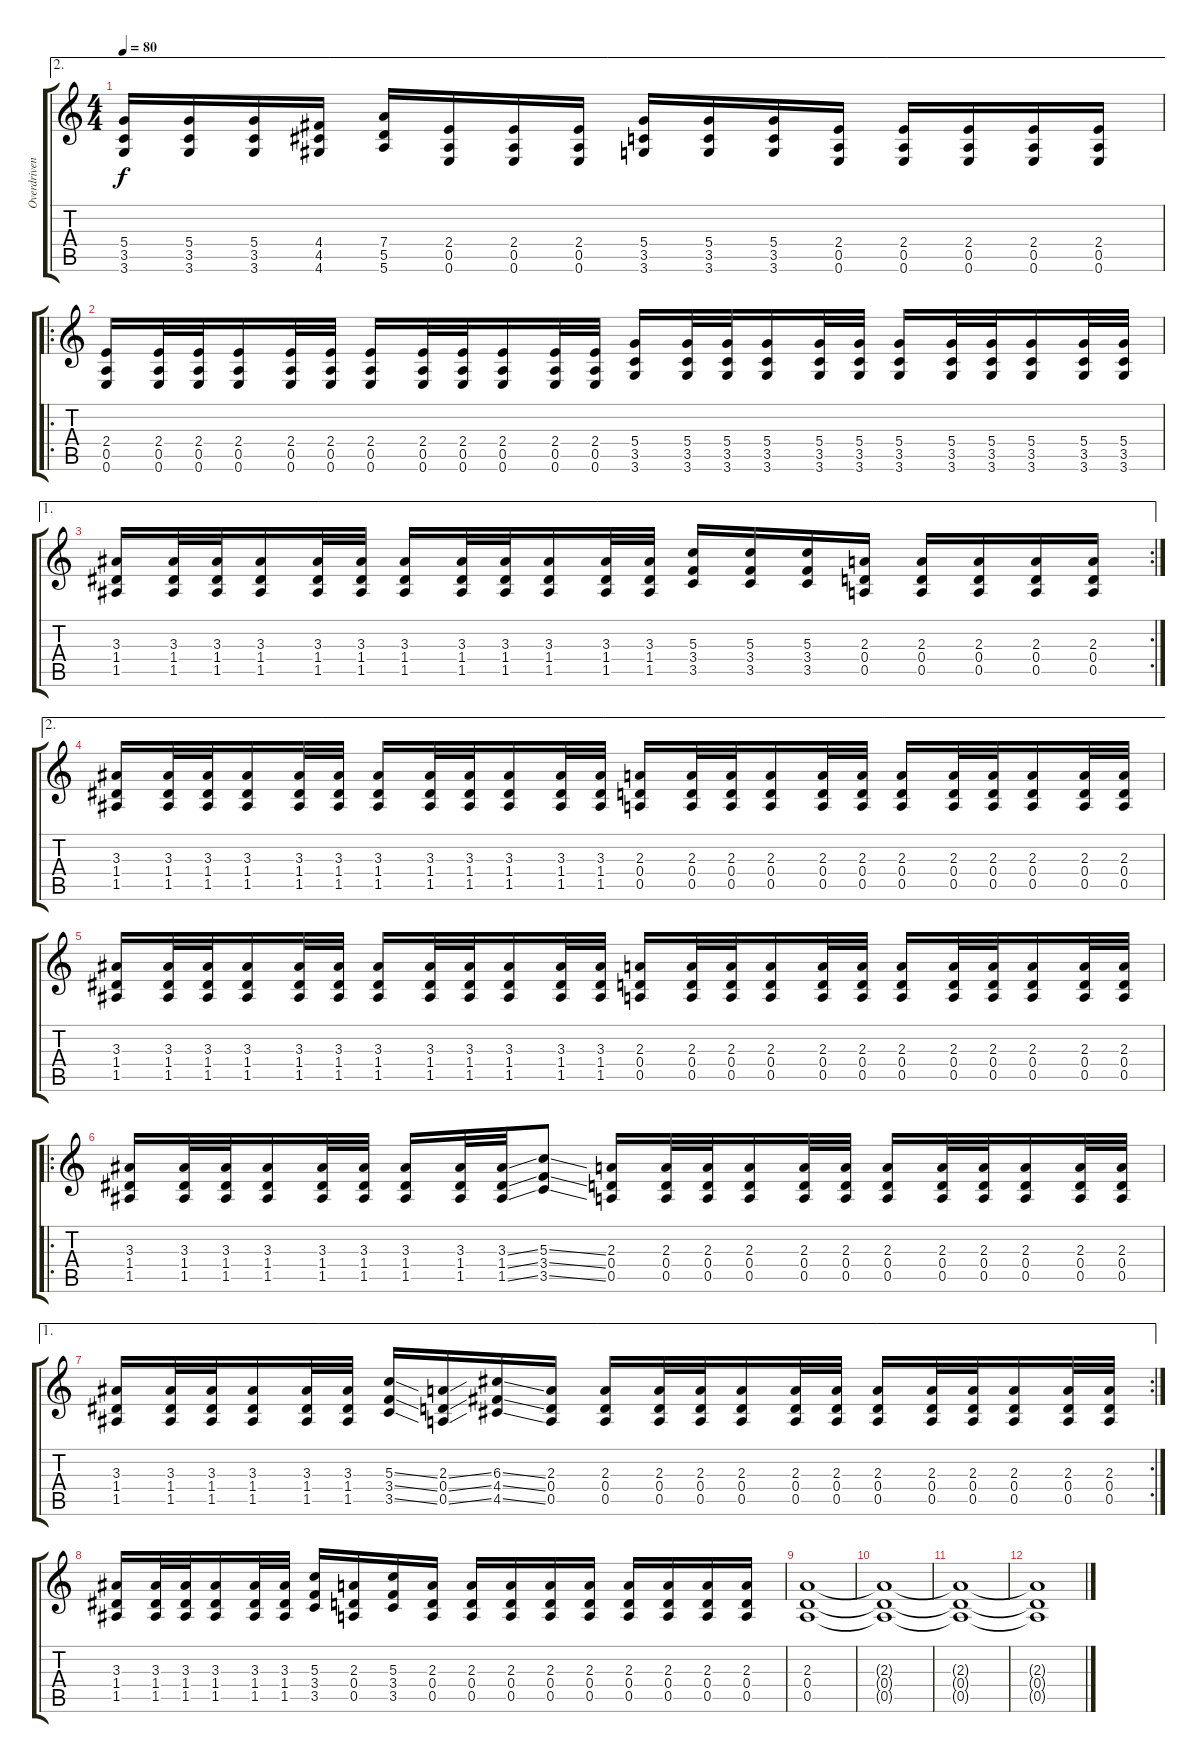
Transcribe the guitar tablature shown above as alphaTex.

\track ("Overdriven" "Overdriven") {instrument overdrivenguitar}
\staff {score tabs}
\tuning (E4 B3 G3 D3 A2 E2) {hide}
\ae 2
\ts (4 4)
\tempo 80
\clef g2
\ks c
(5.4 3.5 3.6).16{dy f} (5.4 3.5 3.6).16 (5.4 3.5 3.6).16 (4.4 4.5 4.6).16 (7.4 5.5 5.6).16 (2.4 0.5 0.6).16 (2.4 0.5 0.6).16 (2.4 0.5 0.6).16 (5.4 3.5 3.6).16 (5.4 3.5 3.6).16 (5.4 3.5 3.6).16 (2.4 0.5 0.6).16 (2.4 0.5 0.6).16 (2.4 0.5 0.6).16 (2.4 0.5 0.6).16 (2.4 0.5 0.6).16 |
\ro
\section ("" "")
(2.4 0.5 0.6).16 (2.4 0.5 0.6).32 (2.4 0.5 0.6).32 (2.4 0.5 0.6).16 (2.4 0.5 0.6).32 (2.4 0.5 0.6).32 (2.4 0.5 0.6).16 (2.4 0.5 0.6).32 (2.4 0.5 0.6).32 (2.4 0.5 0.6).16 (2.4 0.5 0.6).32 (2.4 0.5 0.6).32 (5.4 3.5 3.6).16 (5.4 3.5 3.6).32 (5.4 3.5 3.6).32 (5.4 3.5 3.6).16 (5.4 3.5 3.6).32 (5.4 3.5 3.6).32 (5.4 3.5 3.6).16 (5.4 3.5 3.6).32 (5.4 3.5 3.6).32 (5.4 3.5 3.6).16 (5.4 3.5 3.6).32 (5.4 3.5 3.6).32 |
\ae 1
\rc 2
(3.3 1.4 1.5).16 (3.3 1.4 1.5).32 (3.3 1.4 1.5).32 (3.3 1.4 1.5).16 (3.3 1.4 1.5).32 (3.3 1.4 1.5).32 (3.3 1.4 1.5).16 (3.3 1.4 1.5).32 (3.3 1.4 1.5).32 (3.3 1.4 1.5).16 (3.3 1.4 1.5).32 (3.3 1.4 1.5).32 (5.3 3.4 3.5).16 (5.3 3.4 3.5).16 (5.3 3.4 3.5).16 (2.3 0.4 0.5).16 (2.3 0.4 0.5).16 (2.3 0.4 0.5).16 (2.3 0.4 0.5).16 (2.3 0.4 0.5).16 |
\ae 2
(3.3 1.4 1.5).16 (3.3 1.4 1.5).32 (3.3 1.4 1.5).32 (3.3 1.4 1.5).16 (3.3 1.4 1.5).32 (3.3 1.4 1.5).32 (3.3 1.4 1.5).16 (3.3 1.4 1.5).32 (3.3 1.4 1.5).32 (3.3 1.4 1.5).16 (3.3 1.4 1.5).32 (3.3 1.4 1.5).32 (2.3 0.4 0.5).16 (2.3 0.4 0.5).32 (2.3 0.4 0.5).32 (2.3 0.4 0.5).16 (2.3 0.4 0.5).32 (2.3 0.4 0.5).32 (2.3 0.4 0.5).16 (2.3 0.4 0.5).32 (2.3 0.4 0.5).32 (2.3 0.4 0.5).16 (2.3 0.4 0.5).32 (2.3 0.4 0.5).32 |
(3.3 1.4 1.5).16 (3.3 1.4 1.5).32 (3.3 1.4 1.5).32 (3.3 1.4 1.5).16 (3.3 1.4 1.5).32 (3.3 1.4 1.5).32 (3.3 1.4 1.5).16 (3.3 1.4 1.5).32 (3.3 1.4 1.5).32 (3.3 1.4 1.5).16 (3.3 1.4 1.5).32 (3.3 1.4 1.5).32 (2.3 0.4 0.5).16 (2.3 0.4 0.5).32 (2.3 0.4 0.5).32 (2.3 0.4 0.5).16 (2.3 0.4 0.5).32 (2.3 0.4 0.5).32 (2.3 0.4 0.5).16 (2.3 0.4 0.5).32 (2.3 0.4 0.5).32 (2.3 0.4 0.5).16 (2.3 0.4 0.5).32 (2.3 0.4 0.5).32 |
\ro
\section ("" "")
(3.3 1.4 1.5).16 (3.3 1.4 1.5).32 (3.3 1.4 1.5).32 (3.3 1.4 1.5).16 (3.3 1.4 1.5).32 (3.3 1.4 1.5).32 (3.3 1.4 1.5).16 (3.3 1.4 1.5).32 (3.3{ss} 1.4{ss} 1.5{ss}).32 (5.3{ss} 3.4{ss} 3.5{ss}).8 (2.3 0.4 0.5).16 (2.3 0.4 0.5).32 (2.3 0.4 0.5).32 (2.3 0.4 0.5).16 (2.3 0.4 0.5).32 (2.3 0.4 0.5).32 (2.3 0.4 0.5).16 (2.3 0.4 0.5).32 (2.3 0.4 0.5).32 (2.3 0.4 0.5).16 (2.3 0.4 0.5).32 (2.3 0.4 0.5).32 |
\ae 1
\rc 2
(3.3 1.4 1.5).16 (3.3 1.4 1.5).32 (3.3 1.4 1.5).32 (3.3 1.4 1.5).16 (3.3 1.4 1.5).32 (3.3 1.4 1.5).32 (5.3{ss} 3.4{ss} 3.5{ss}).16 (2.3{ss} 0.4{ss} 0.5{ss}).16 (6.3{ss} 4.4{ss} 4.5{ss}).16 (2.3 0.4 0.5).16 (2.3 0.4 0.5).16 (2.3 0.4 0.5).32 (2.3 0.4 0.5).32 (2.3 0.4 0.5).16 (2.3 0.4 0.5).32 (2.3 0.4 0.5).32 (2.3 0.4 0.5).16 (2.3 0.4 0.5).32 (2.3 0.4 0.5).32 (2.3 0.4 0.5).16 (2.3 0.4 0.5).32 (2.3 0.4 0.5).32 |
(3.3 1.4 1.5).16 (3.3 1.4 1.5).32 (3.3 1.4 1.5).32 (3.3 1.4 1.5).16 (3.3 1.4 1.5).32 (3.3 1.4 1.5).32 (5.3 3.4 3.5).16 (2.3 0.4 0.5).16 (5.3 3.4 3.5).16 (2.3 0.4 0.5).16 (2.3 0.4 0.5).16 (2.3 0.4 0.5).16 (2.3 0.4 0.5).16 (2.3 0.4 0.5).16 (2.3 0.4 0.5).16 (2.3 0.4 0.5).16 (2.3 0.4 0.5).16 (2.3 0.4 0.5).16 |
\section ("" "")
(2.3 0.4 0.5).1 |
(2.3{t} 0.4{t} 0.5{t}).1 |
(2.3{t} 0.4{t} 0.5{t}).1{volume 5} |
(2.3{t} 0.4{t} 0.5{t}).1
